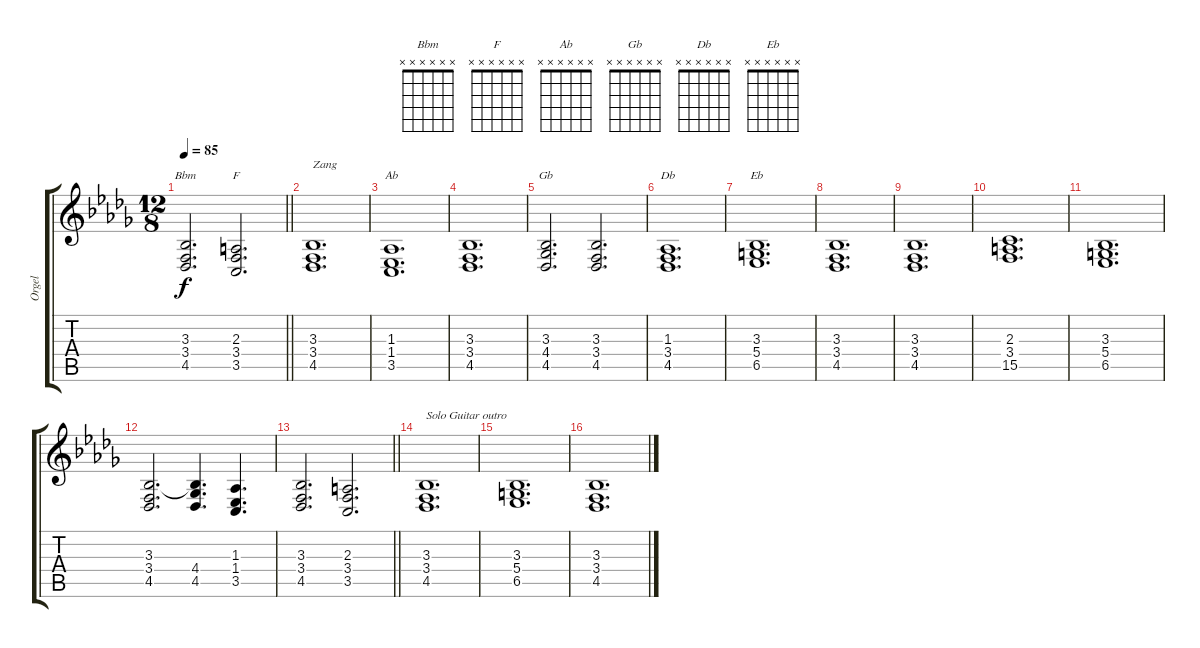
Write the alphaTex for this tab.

\track ("Orgel" "Orgel") {instrument drawbarorgan}
\staff {score tabs}
\tuning (E4 B3 G3 D3 A2 E2) {hide}
\chord ("Bbm" x x x x x x)
\chord ("F" x x x x x x)
\chord ("Ab" x x x x x x)
\chord ("Gb" x x x x x x)
\chord ("Db" x x x x x x)
\chord ("Eb" x x x x x x)
\ts (12 8)
\tempo 85
\clef g2
\barLineRight lightlight
\ks bbminor
(3.3 3.4 4.5).2{d ch "Bbm" dy f} (2.3 3.4 3.5).2{d ch "F"} |
(3.3 3.4 4.5).1{d txt "Zang"} |
(1.3 1.4 3.5).1{d ch "Ab"} |
(3.3 3.4 4.5).1{d} |
(3.3 4.4 4.5).2{d ch "Gb"} (3.3 3.4 4.5).2{d} |
(1.3 3.4 4.5).1{d ch "Db"} |
(3.3 5.4 6.5).1{d ch "Eb"} |
(3.3 3.4 4.5).1{d} |
(3.3 3.4 4.5).1{d} |
(2.3 3.4 15.5).1{d} |
(3.3 5.4 6.5).1{d} |
(3.3 3.4 4.5).2{d} (3.3{t} 4.4 4.5).4{d} (1.3 1.4 3.5).4{d} |
\barLineRight lightlight
(3.3 3.4 4.5).2{d} (2.3 3.4 3.5).2{d} |
(3.3 3.4 4.5).1{d txt "Solo Guitar outro"} |
(3.3 5.4 6.5).1{d} |
(3.3 3.4 4.5).1{d}
